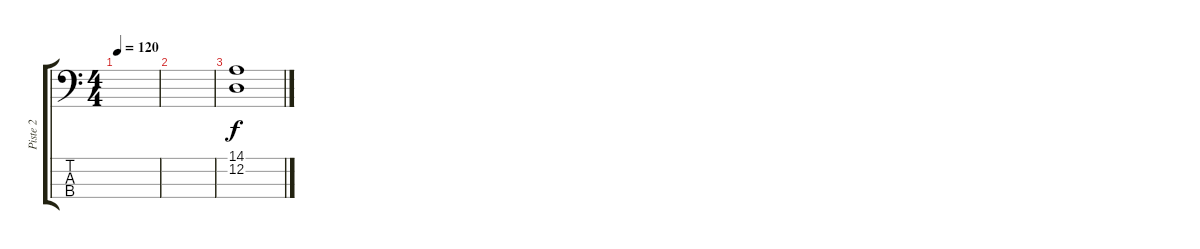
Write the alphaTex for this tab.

\track ("Piste 2" "Piste 2") {instrument stringensemble1}
\staff {score tabs}
\tuning (G2 D2 A1 E1) {hide}
\ts (4 4)
\tempo 120
\clef f4
\ks c
|
|
(14.1 12.2).1
